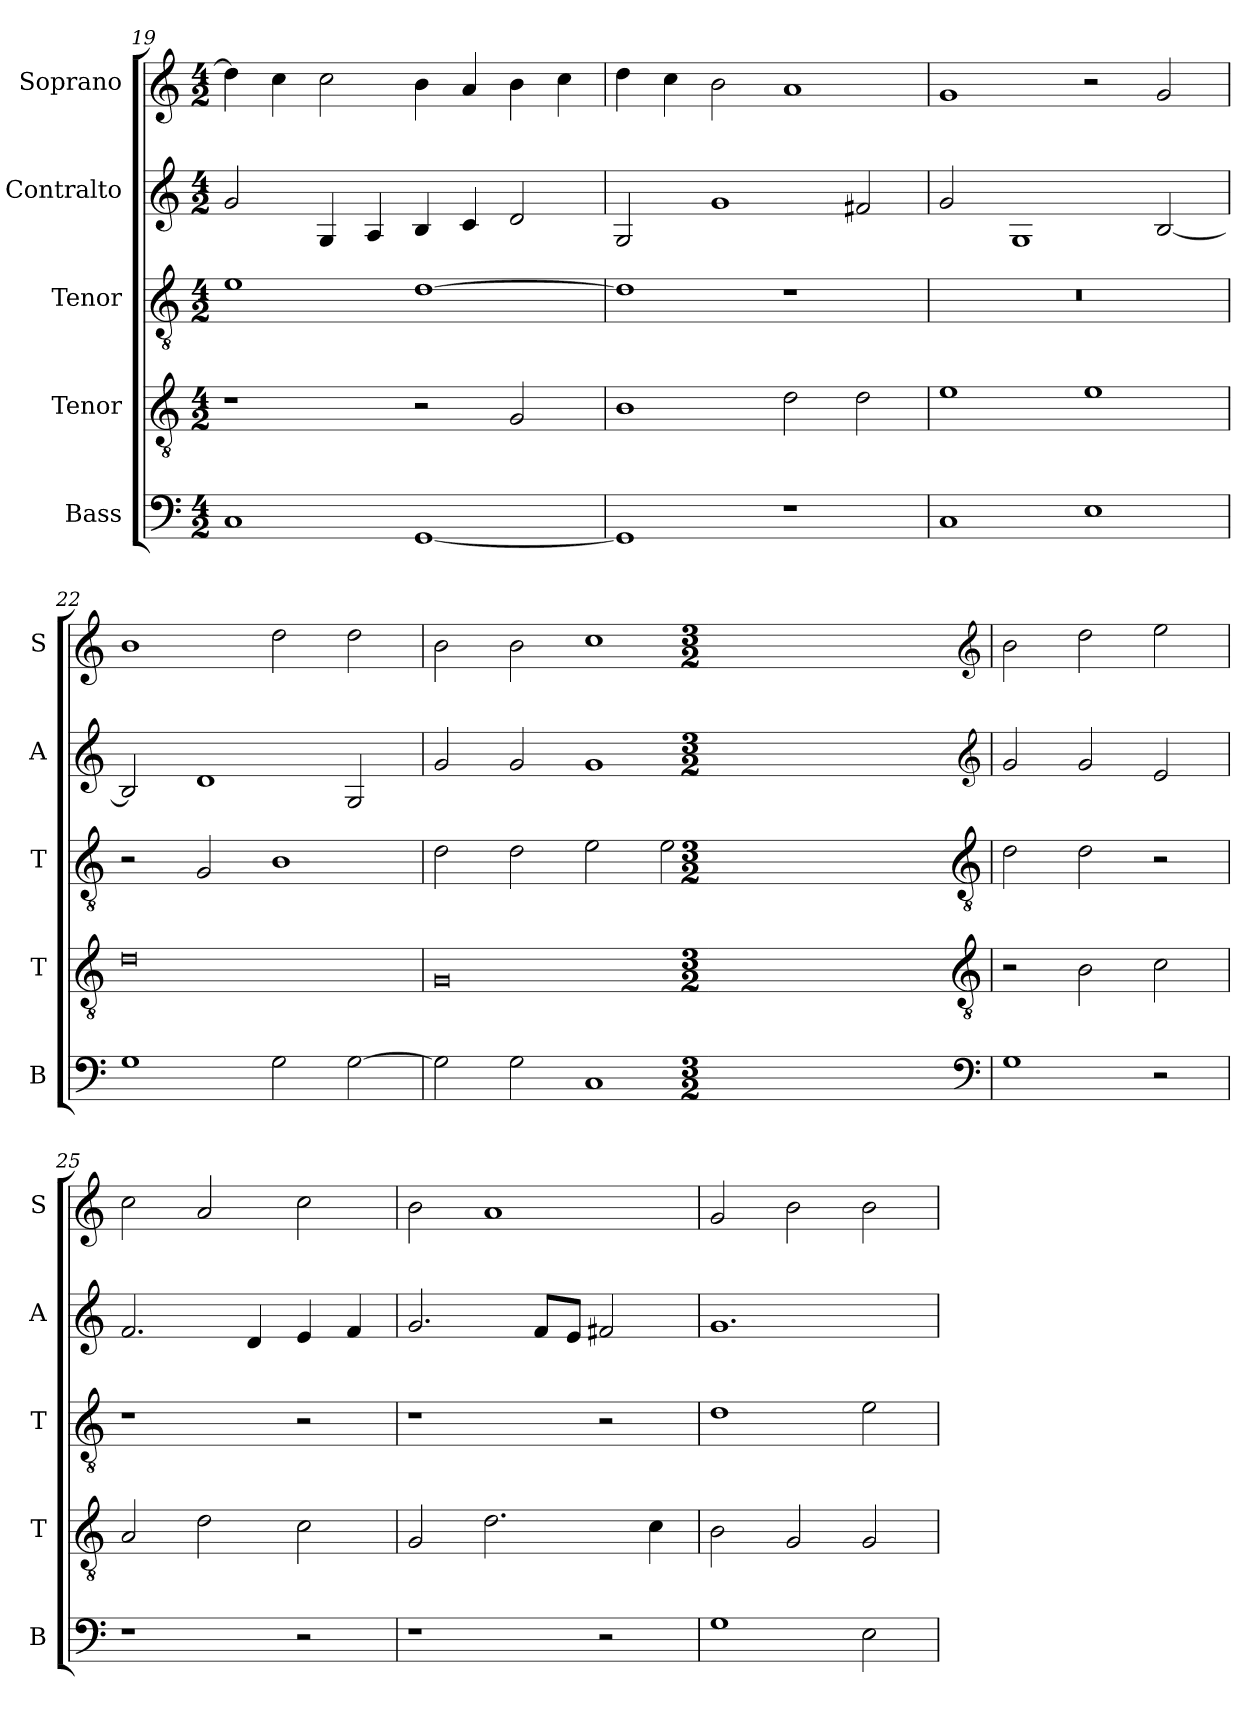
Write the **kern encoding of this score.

**kern	**kern	**kern	**kern	**kern
*part5	*part4	*part3	*part2	*part1
*staff5	*staff4	*staff3	*staff2	*staff1
*I"Bass	*I"Tenor	*I"Tenor	*I"Contralto	*I"Soprano
*I'B	*I'T	*I'T	*I'A	*I'S
*clefF4	*clefGv2	*clefGv2	*clefG2	*clefG2
*k[]	*k[]	*k[]	*k[]	*k[]
*G:mix	*G:mix	*G:mix	*G:mix	*G:mix
*M4/2	*M4/2	*M4/2	*M4/2	*M4/2
=19	=19	=19	=19	=19
1C	1r	1e	2g	4dd]
.	.	.	.	4cc
.	.	.	4G	2cc
.	.	.	4A	.
[1GG	2r	[1d	4B	4b
.	.	.	4c	4a
.	2G	.	2d	4b
.	.	.	.	4cc
=20	=20	=20	=20	=20
1GG]	1B	1d]	2G	4dd
.	.	.	.	4cc
.	.	.	1g	2b
1r	2d	1r	.	1a
.	2d	.	2f#X	.
=21	=21	=21	=21	=21
1C	1e	0r	2g	1g
.	.	.	1G	.
1E	1e	.	.	2r
.	.	.	[2B	2g
=22	=22	=22	=22	=22
1G	0d	2r	2B]	1b
.	.	2G	1d	.
2G	.	1B	.	2dd
[2G	.	.	2G	2dd
=23	=23	=23	=23	=23
2G]	0G	2d	2g	2b
2G	.	2d	2g	2b
1C	.	2e	1g	1cc
.	.	2e	.	.
*clefF4	*clefGv2	*clefGv2	*clefG2	*clefG2
*k[]	*k[]	*k[]	*k[]	*k[]
*G:mix	*G:mix	*G:mix	*G:mix	*G:mix
*M3/2	*M3/2	*M3/2	*M3/2	*M3/2
=24	=24	=24	=24	=24
1G	2r	2d	2g	2b
.	2B	2d	2g	2dd
2r	2c	2r	2e	2ee
=25	=25	=25	=25	=25
1r	2A	1r	2.f	2cc
.	2d	.	.	2a
.	.	.	4d	.
2r	2c	2r	4e	2cc
.	.	.	4f	.
=26	=26	=26	=26	=26
1r	2G	1r	2.g	2b
.	2.d	.	.	1a
.	.	.	8f/L	.
.	.	.	8e/J	.
2r	.	2r	2f#X	.
.	4c	.	.	.
=27	=27	=27	=27	=27
1G	2B	1d	1.g	2g
.	2G	.	.	2b
2E	2G	2e	.	2b
=	=	=	=	=
*-	*-	*-	*-	*-
